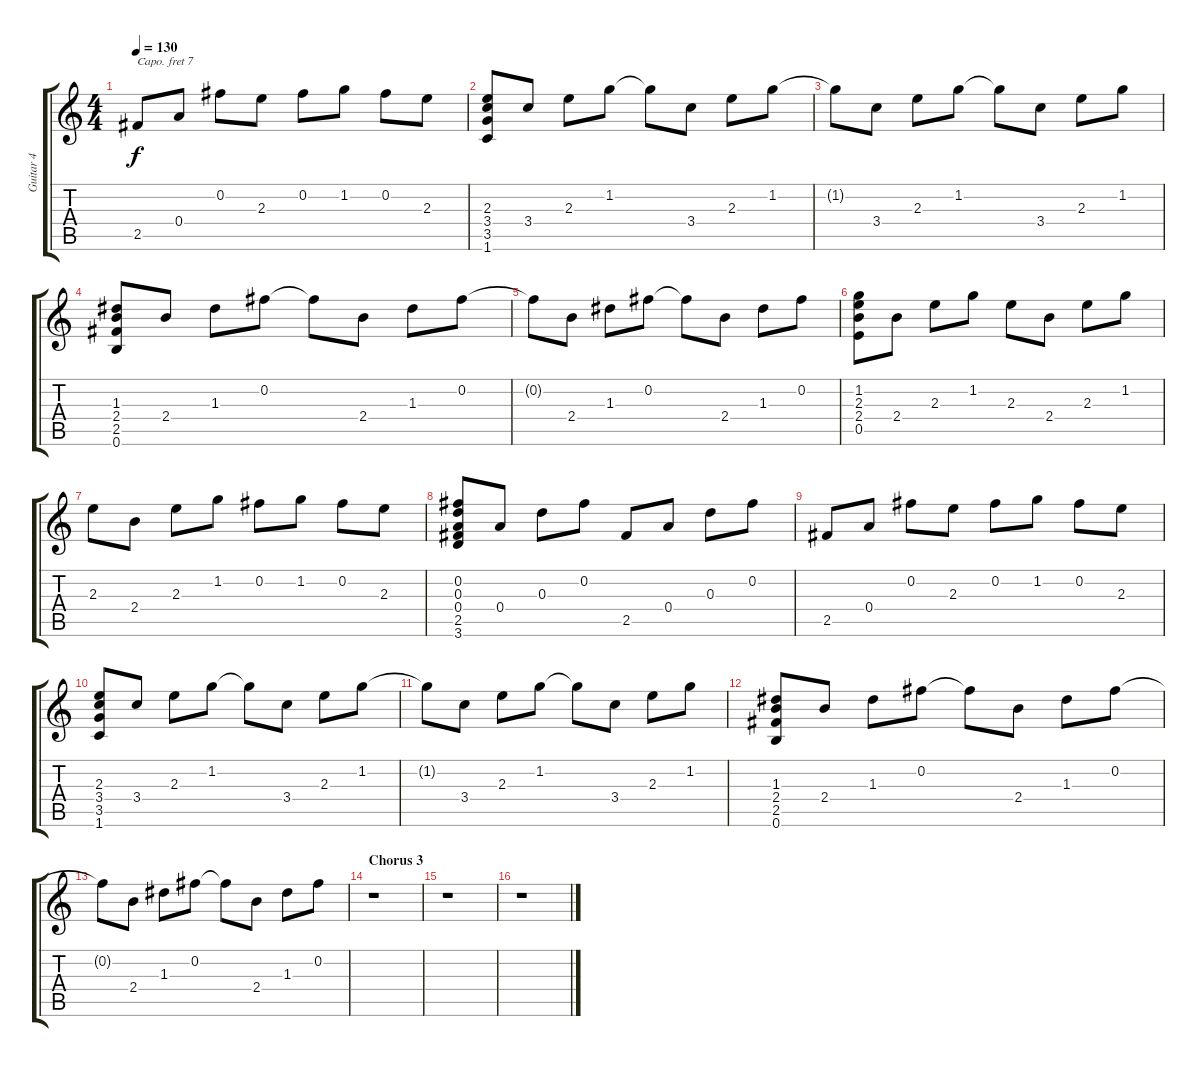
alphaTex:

\track ("Guitar 4" "Guitar 4") {instrument electricguitarclean}
\staff {score tabs}
\capo 7
\tuning (E4 B3 G3 D3 A2 E2) {hide}
\ts (4 4)
\tempo 130
\clef g2
\ks c
2.5.8{dy f} 0.4.8 0.2.8 2.3.8 0.2.8 1.2.8 0.2.8 2.3.8 |
(2.3 3.4 3.5 1.6).8 3.4.8 2.3.8 1.2.8 1.2{t}.8 3.4.8 2.3.8 1.2.8 |
1.2{t}.8 3.4.8 2.3.8 1.2.8 1.2{t}.8 3.4.8 2.3.8 1.2.8 |
(1.3 2.4 2.5 0.6).8 2.4.8 1.3.8 0.2.8 0.2{t}.8 2.4.8 1.3.8 0.2.8 |
0.2{t}.8 2.4.8 1.3.8 0.2.8 0.2{t}.8 2.4.8 1.3.8 0.2.8 |
(1.2 2.3 2.4 0.5).8 2.4.8 2.3.8 1.2.8 2.3.8 2.4.8 2.3.8 1.2.8 |
2.3.8 2.4.8 2.3.8 1.2.8 0.2.8 1.2.8 0.2.8 2.3.8 |
(0.2 0.3 0.4 2.5 3.6).8 0.4.8 0.3.8 0.2.8 2.5.8 0.4.8 0.3.8 0.2.8 |
2.5.8 0.4.8 0.2.8 2.3.8 0.2.8 1.2.8 0.2.8 2.3.8 |
(2.3 3.4 3.5 1.6).8 3.4.8 2.3.8 1.2.8 1.2{t}.8 3.4.8 2.3.8 1.2.8 |
1.2{t}.8 3.4.8 2.3.8 1.2.8 1.2{t}.8 3.4.8 2.3.8 1.2.8 |
(1.3 2.4 2.5 0.6).8 2.4.8 1.3.8 0.2.8 0.2{t}.8 2.4.8 1.3.8 0.2.8 |
0.2{t}.8 2.4.8 1.3.8 0.2.8 0.2{t}.8 2.4.8 1.3.8 0.2.8 |
\section ("" "Chorus 3")
r.1 |
r.1 |
r.1
